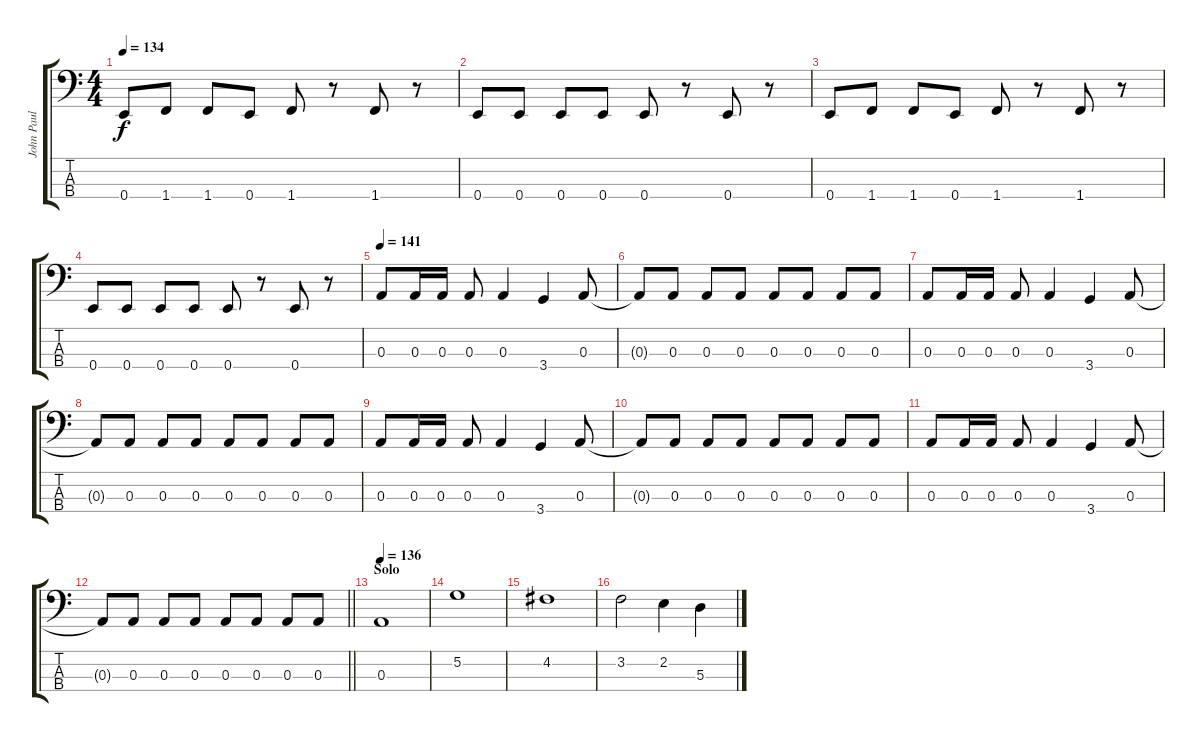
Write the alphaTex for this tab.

\track ("John Paul Jones" "John Paul ") {instrument electricbassfinger}
\staff {score tabs}
\tuning (G2 D2 A1 E1) {hide}
\ts (4 4)
\tempo 134
\clef f4
\ks aminor
0.4.8{dy f} 1.4.8 1.4.8 0.4.8 1.4.8 r.8 1.4.8 r.8 |
0.4.8 0.4.8 0.4.8 0.4.8 0.4.8 r.8 0.4.8 r.8 |
0.4.8 1.4.8 1.4.8 0.4.8 1.4.8 r.8 1.4.8 r.8 |
0.4.8 0.4.8 0.4.8 0.4.8 0.4.8 r.8 0.4.8 r.8 |
\tempo 141
0.3.8 0.3.16 0.3.16 0.3.8 0.3.4 3.4.4 0.3.8 |
0.3{t}.8 0.3.8 0.3.8 0.3.8 0.3.8 0.3.8 0.3.8 0.3.8 |
0.3.8 0.3.16 0.3.16 0.3.8 0.3.4 3.4.4 0.3.8 |
0.3{t}.8 0.3.8 0.3.8 0.3.8 0.3.8 0.3.8 0.3.8 0.3.8 |
0.3.8 0.3.16 0.3.16 0.3.8 0.3.4 3.4.4 0.3.8 |
0.3{t}.8 0.3.8 0.3.8 0.3.8 0.3.8 0.3.8 0.3.8 0.3.8 |
0.3.8 0.3.16 0.3.16 0.3.8 0.3.4 3.4.4 0.3.8 |
\barLineRight lightlight
0.3{t}.8 0.3.8 0.3.8 0.3.8 0.3.8 0.3.8 0.3.8 0.3.8 |
\section ("" "Solo")
\tempo 136
0.3.1 |
5.2.1 |
4.2.1 |
3.2.2 2.2.4 5.3{ss}.4
